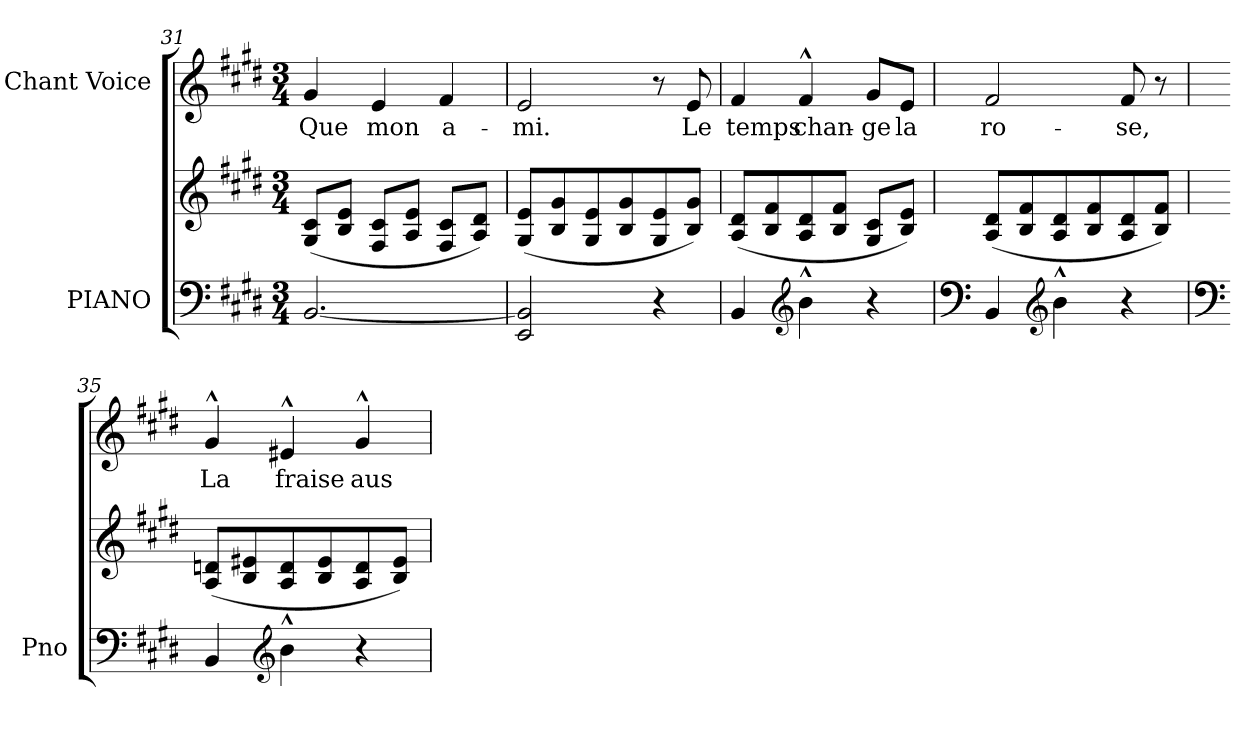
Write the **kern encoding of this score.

**kern	**kern	**kern	**text
*part2	*part2	*part1	*part1
*staff3	*staff2	*staff1	*staff1
*I"PIANO	*	*I"Chant Voice	*
*I'Pno	*	*	*
*clefF4	*clefG2	*clefG2	*
*k[f#c#g#d#]	*k[f#c#g#d#]	*k[f#c#g#d#]	*
*M3/4	*M3/4	*M3/4	*
=31	=31	=31	=31
!	!	!	!LO:LY:b
[2.BB/	(8G#/ 8c#/L	4g#/	Que
.	8B/ 8e/J	.	.
!	!	!	!LO:LY:b
.	8F#/ 8c#/L	4e/	mon
.	8A/ 8e/J	.	.
!	!	!	!LO:LY:b
.	8F#/ 8c#/L	4f#/	a-
.	8A/ 8d#/J)	.	.
=32	=32	=32	=32
!	!	!	!LO:LY:b
2EE/ 2BB/]	(8G#/ 8e/L	2e/	-mi.
.	8B/ 8g#/	.	.
.	8G#/ 8e/	.	.
.	8B/ 8g#/	.	.
4r	8G#/ 8e/	8r	.
!	!	!	!LO:LY:b
.	8B/ 8g#/J)	8e/	Le
!!LO:PB:g=z
=33	=33	=33	=33
!	!	!	!LO:LY:b
4BB/	(8A/ 8d#/L	4f#/	temps
.	8B/ 8f#/	.	.
*clefG2	*	*	*
!	!	!	!LO:LY:b
4b^^\	8A/ 8d#/	4f#^^/	chan-
.	8B/ 8f#/J	.	.
!	!	!	!LO:LY:b
4r	8G#/ 8c#/L	8g#/L	-ge
!	!	!	!LO:LY:b
.	8B/ 8e/J)	8e/J	la
=34	=34	=34	=34
*clefF4	*	*	*
!	!	!	!LO:LY:b
4BB/	(8A/ 8d#/L	2f#/	ro-
.	8B/ 8f#/	.	.
*clefG2	*	*	*
4b^^\	8A/ 8d#/	.	.
.	8B/ 8f#/	.	.
!	!	!	!LO:LY:b
4r	8A/ 8d#/	8f#/	-se,
.	8B/ 8f#/J)	8r	.
=35	=35	=35	=35
*clefF4	*	*	*
!	!	!	!LO:LY:b
4BB/	(8A/ 8dn/L	4g#^^/	La
.	8B/ 8e#X/	.	.
*clefG2	*	*	*
!	!	!	!LO:LY:b
4b^^\	8A/ 8d/	4e#X^^/	fraise
.	8B/ 8e#/	.	.
!	!	!	!LO:LY:b
4r	8A/ 8d/	4g#^^/	aus-
.	8B/ 8e#/J)	.	.
=	=	=	=
*-	*-	*-	*-
